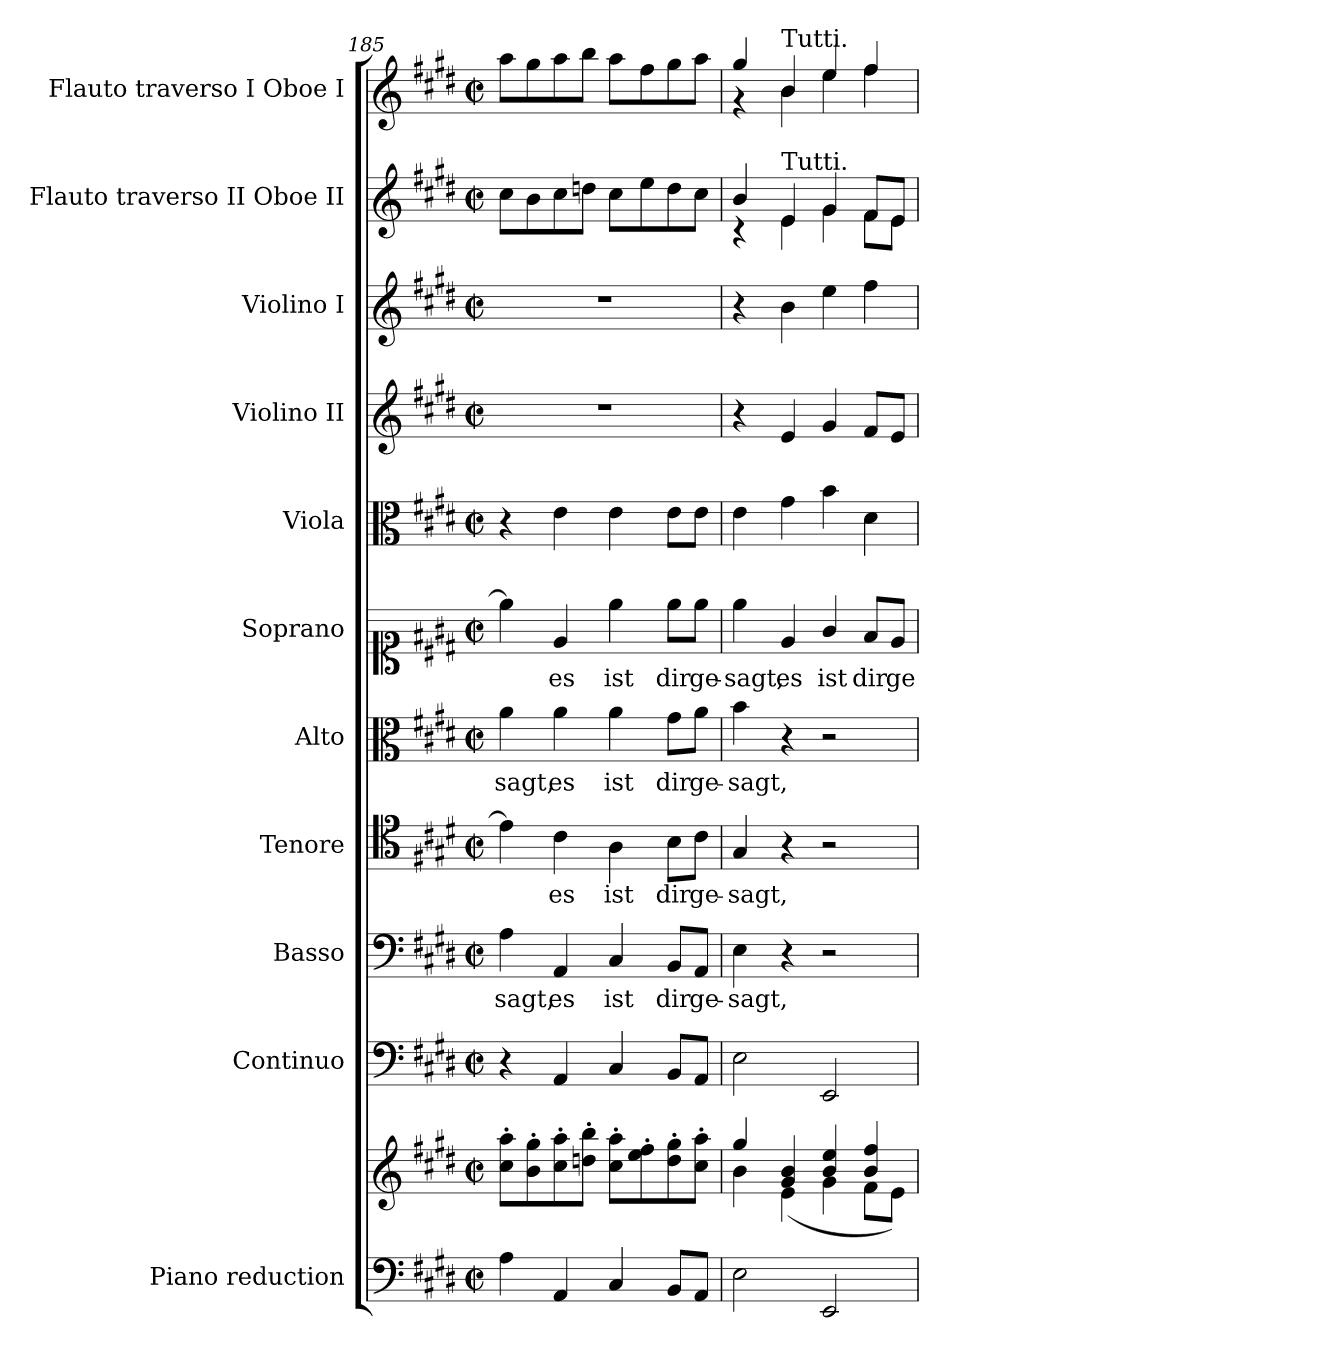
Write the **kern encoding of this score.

**kern	**kern	**kern	**kern	**text	**kern	**text	**kern	**text	**kern	**text	**kern	**kern	**kern	**kern	**kern
*part11	*part11	*part10	*part9	*part9	*part8	*part8	*part7	*part7	*part6	*part6	*part5	*part4	*part3	*part2	*part1
*staff12	*staff11	*staff10	*staff9	*staff9	*staff8	*staff8	*staff7	*staff7	*staff6	*staff6	*staff5	*staff4	*staff3	*staff2	*staff1
*I"Piano reduction	*	*I"Continuo	*I"Basso	*	*I"Tenore	*	*I"Alto	*	*I"Soprano	*	*I"Viola	*I"Violino II	*I"Violino I	*I"Flauto traverso II Oboe II	*I"Flauto traverso I Oboe I
*I'Pno	*	*	*	*	*	*	*	*	*	*	*	*	*	*I'Ob	*I'Ob
!!LO:LB:g=z
*clefF4	*clefG2	*clefF4	*clefF4	*	*clefC4	*	*clefC3	*	*clefC1	*	*clefC3	*clefG2	*clefG2	*clefG2	*clefG2
*k[f#c#g#d#]	*k[f#c#g#d#]	*k[f#c#g#d#]	*k[f#c#g#d#]	*	*k[f#c#g#d#]	*	*k[f#c#g#d#]	*	*k[f#c#g#d#]	*	*k[f#c#g#d#]	*k[f#c#g#d#]	*k[f#c#g#d#]	*k[f#c#g#d#]	*k[f#c#g#d#]
*M2/2	*M2/2	*M2/2	*M2/2	*	*M2/2	*	*M2/2	*	*M2/2	*	*M2/2	*M2/2	*M2/2	*M2/2	*M2/2
*met(c|)	*met(c|)	*met(c|)	*met(c|)	*	*met(c|)	*	*met(c|)	*	*met(c|)	*	*met(c|)	*met(c|)	*met(c|)	*met(c|)	*met(c|)
=185	=185	=185	=185	=185	=185	=185	=185	=185	=185	=185	=185	=185	=185	=185	=185
!	!	!	!	!LO:LY:b	!	!	!	!LO:LY:b	!	!	!	!	!	!	!
4A\	8cc#\' 8aa\'L	4r	4A\	sagt,	4e\]	.	4a\	sagt,	4ee\]	.	4r	1r	1r	8cc#\L	8aa\L
.	8b\' 8gg#\'	.	.	.	.	.	.	.	.	.	.	.	.	8b\	8gg#\
!	!	!	!	!LO:LY:b	!	!LO:LY:b	!	!LO:LY:b	!	!LO:LY:b	!	!	!	!	!
4AA/	8cc#\' 8aa\'	4AA/	4AA/	es	4c#\	es	4a\	es	4e/	es	4e\	.	.	8cc#\	8aa\
.	8ddn\' 8bb\'J	.	.	.	.	.	.	.	.	.	.	.	.	8ddn\J	8bb\J
!	!	!	!	!LO:LY:b	!	!LO:LY:b	!	!LO:LY:b	!	!LO:LY:b	!	!	!	!	!
4C#/	8cc#\' 8aa\'L	4C#/	4C#/	ist	4A\	ist	4a\	ist	4ee\	ist	4e\	.	.	8cc#\L	8aa\L
.	8ee\' 8ff#\'	.	.	.	.	.	.	.	.	.	.	.	.	8ee\	8ff#\
!	!	!	!	!LO:LY:b	!	!LO:LY:b	!	!LO:LY:b	!	!LO:LY:b	!	!	!	!	!
8BB/L	8dd\' 8gg#\'	8BB/L	8BB/L	dir	8B\L	dir	8g#\L	dir	8ee\L	dir	8e\L	.	.	8dd\	8gg#\
!	!	!	!	!LO:LY:b	!	!LO:LY:b	!	!LO:LY:b	!	!LO:LY:b	!	!	!	!	!
8AA/J	8cc#\' 8aa\'J	8AA/J	8AA/J	ge-	8c#\J	ge-	8a\J	ge-	8ee\J	ge-	8e\J	.	.	8cc#\J	8aa\J
=186	=186	=186	=186	=186	=186	=186	=186	=186	=186	=186	=186	=186	=186	=186	=186
*	*^	*	*	*	*	*	*	*	*	*	*	*	*	*	*
!	!	!	!	!	!LO:LY:b	!	!LO:LY:b	!	!LO:LY:b	!	!LO:LY:b	!	!	!	!	!
*	*	*	*	*	*	*	*	*	*	*	*	*	*	*	*^	*^
2E\	4gg#/	4b\	2E\	4E\	sagt,	4G#/	sagt,	4b\	sagt,	4ee\	sagt,	4e\	4r	4r	4b/	4r	4gg#/	4r
!	!	!	!	!	!	!	!	!	!	!	!	!	!	!	!	!	!LO:TX:a:t=Tutti.	!
!	!	!	!	!	!	!	!	!	!	!	!	!	!	!	!LO:TX:a:t=Tutti.	!	!	!
!	!	!	!	!	!	!	!	!	!	!	!LO:LY:b	!	!	!	!	!	!	!
.	4g#/ 4b/	(4e\	.	4r	.	4r	.	4r	.	4e/	es	4g#\	4e/	4b\	4e/	4e\	4b/	4b\
!	!	!	!	!	!	!	!	!	!	!	!LO:LY:b	!	!	!	!	!	!	!
2EE/	4b/ 4ee/	4g#\	2EE/	2r	.	2r	.	2r	.	4g#/	ist	4b\	4g#/	4ee\	4g#/	4g#\	4ee/	4ee\
!	!	!	!	!	!	!	!	!	!	!	!LO:LY:b	!	!	!	!	!	!	!
.	4b/ 4ff#/	8f#\L	.	.	.	.	.	.	.	8f#/L	dir	4d#\	8f#/L	4ff#\	8f#/L	8f#\L	4ff#/	4ff#\
!	!	!	!	!	!	!	!	!	!	!	!LO:LY:b	!	!	!	!	!	!	!
.	.	8e\J)	.	.	.	.	.	.	.	8e/J	ge	.	8e/J	.	8e/J	8e\J	.	.
*	*	*	*	*	*	*	*	*	*	*	*	*	*	*	*v	*v	*	*
*	*v	*v	*	*	*	*	*	*	*	*	*	*	*	*	*	*v	*v
=	=	=	=	=	=	=	=	=	=	=	=	=	=	=	=
*-	*-	*-	*-	*-	*-	*-	*-	*-	*-	*-	*-	*-	*-	*-	*-
